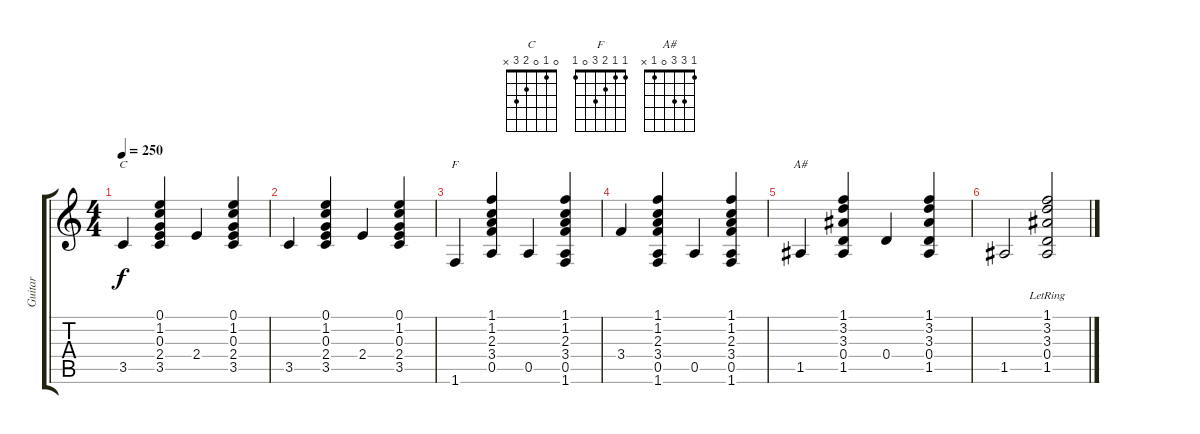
\track ("Guitar" "Guitar") {instrument acousticguitarnylon}
\staff {score tabs}
\tuning (E4 B3 G3 D3 A2 E2) {hide}
\chord ("C" 0 1 0 2 3 x)
\chord ("F" 1 1 2 3 0 1)
\chord ("A#" 1 3 3 0 1 x)
\ts (4 4)
\tempo 250
\clef g2
\ks c
3.5.4{ch "C" dy f} (0.1 1.2 0.3 2.4 3.5).4 2.4.4 (0.1 1.2 0.3 2.4 3.5).4 |
3.5.4 (0.1 1.2 0.3 2.4 3.5).4 2.4.4 (0.1 1.2 0.3 2.4 3.5).4 |
1.6.4{ch "F"} (1.1 1.2 2.3 3.4 0.5).4 0.5.4 (1.1 1.2 2.3 3.4 0.5 1.6).4 |
3.4.4 (1.1 1.2 2.3 3.4 0.5 1.6).4 0.5.4 (1.1 1.2 2.3 3.4 0.5 1.6).4 |
1.5.4{ch "A#"} (1.1 3.2 3.3 0.4 1.5).4 0.4.4 (1.1 3.2 3.3 0.4 1.5).4 |
1.5.2 (1.1{lr} 3.2 3.3 0.4 1.5).2
